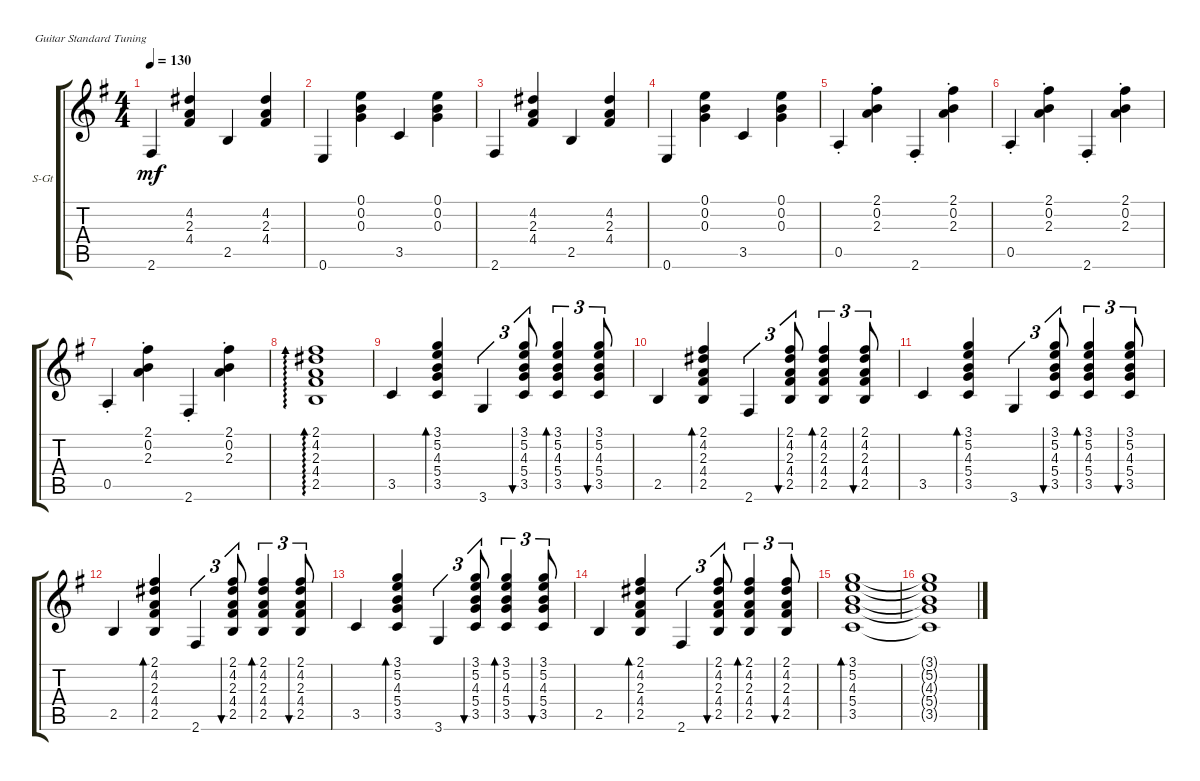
\defaultSystemsLayout 4
\bracketExtendMode groupsimilarinstruments
\firstSystemTrackNameOrientation horizontal
\otherSystemsTrackNameOrientation horizontal
\track ("Steel Guitar" "S-Gt") {instrument acousticguitarsteel}
\staff {score tabs}
\tuning (E4 B3 G3 D3 A2 E2)
\ts (4 4)
\tempo 130
\clef g2
\ks eminor
2.6.4{dy mf} (4.4 2.3 4.2).4 2.5.4 (4.4 2.3 4.2).4 |
0.6.4 (0.3 0.2 0.1).4 3.5.4 (0.3 0.2 0.1).4 |
2.6.4 (4.4 2.3 4.2).4 2.5.4 (4.4 2.3 4.2).4 |
0.6.4 (0.3 0.2 0.1).4 3.5.4 (0.3 0.2 0.1).4 |
0.5{st}.4 (2.3{st} 0.2{st} 2.1{st}).4 2.6{st}.4 (2.3{st} 0.2{st} 2.1{st}).4 |
0.5{st}.4 (2.3{st} 0.2{st} 2.1{st}).4 2.6{st}.4 (2.3{st} 0.2{st} 2.1{st}).4 |
0.5{st}.4 (2.3{st} 0.2{st} 2.1{st}).4 2.6{st}.4 (2.3{st} 0.2{st} 2.1{st}).4 |
(2.5 4.4 2.3 4.2 2.1).1{ad 0} |
3.5.4 (3.5 5.4 4.3 5.2 3.1).4{bd 30} 3.6.4{tu (3 2)} (3.5 5.4 4.3 5.2 3.1).8{tu (3 2) bu 30} (3.5 5.4 4.3 5.2 3.1).4{tu (3 2) bd 30} (3.5 5.4 4.3 5.2 3.1).8{tu (3 2) bu 30} |
2.5.4 (2.5 4.4 2.3 4.2 2.1).4{bd 30} 2.6.4{tu (3 2)} (2.5 4.4 2.3 4.2 2.1).8{tu (3 2) bu 30} (2.5 4.4 2.3 4.2 2.1).4{tu (3 2) bd 30} (2.5 4.4 2.3 4.2 2.1).8{tu (3 2) bu 30} |
3.5.4 (3.5 5.4 4.3 5.2 3.1).4{bd 30} 3.6.4{tu (3 2)} (3.5 5.4 4.3 5.2 3.1).8{tu (3 2) bu 30} (3.5 5.4 4.3 5.2 3.1).4{tu (3 2) bd 30} (3.5 5.4 4.3 5.2 3.1).8{tu (3 2) bu 30} |
2.5.4 (2.5 4.4 2.3 4.2 2.1).4{bd 30} 2.6.4{tu (3 2)} (2.5 4.4 2.3 4.2 2.1).8{tu (3 2) bu 30} (2.5 4.4 2.3 4.2 2.1).4{tu (3 2) bd 30} (2.5 4.4 2.3 4.2 2.1).8{tu (3 2) bu 30} |
3.5.4 (3.5 5.4 4.3 5.2 3.1).4{bd 30} 3.6.4{tu (3 2)} (3.5 5.4 4.3 5.2 3.1).8{tu (3 2) bu 30} (3.5 5.4 4.3 5.2 3.1).4{tu (3 2) bd 30} (3.5 5.4 4.3 5.2 3.1).8{tu (3 2) bu 30} |
2.5.4 (2.5 4.4 2.3 4.2 2.1).4{bd 30} 2.6.4{tu (3 2)} (2.5 4.4 2.3 4.2 2.1).8{tu (3 2) bu 30} (2.5 4.4 2.3 4.2 2.1).4{tu (3 2) bd 30} (2.5 4.4 2.3 4.2 2.1).8{tu (3 2) bu 30} |
(3.5 5.4 4.3 5.2 3.1).1{bd 30} |
(3.5{t} 5.4{t} 4.3{t} 5.2{t} 3.1{t}).1
